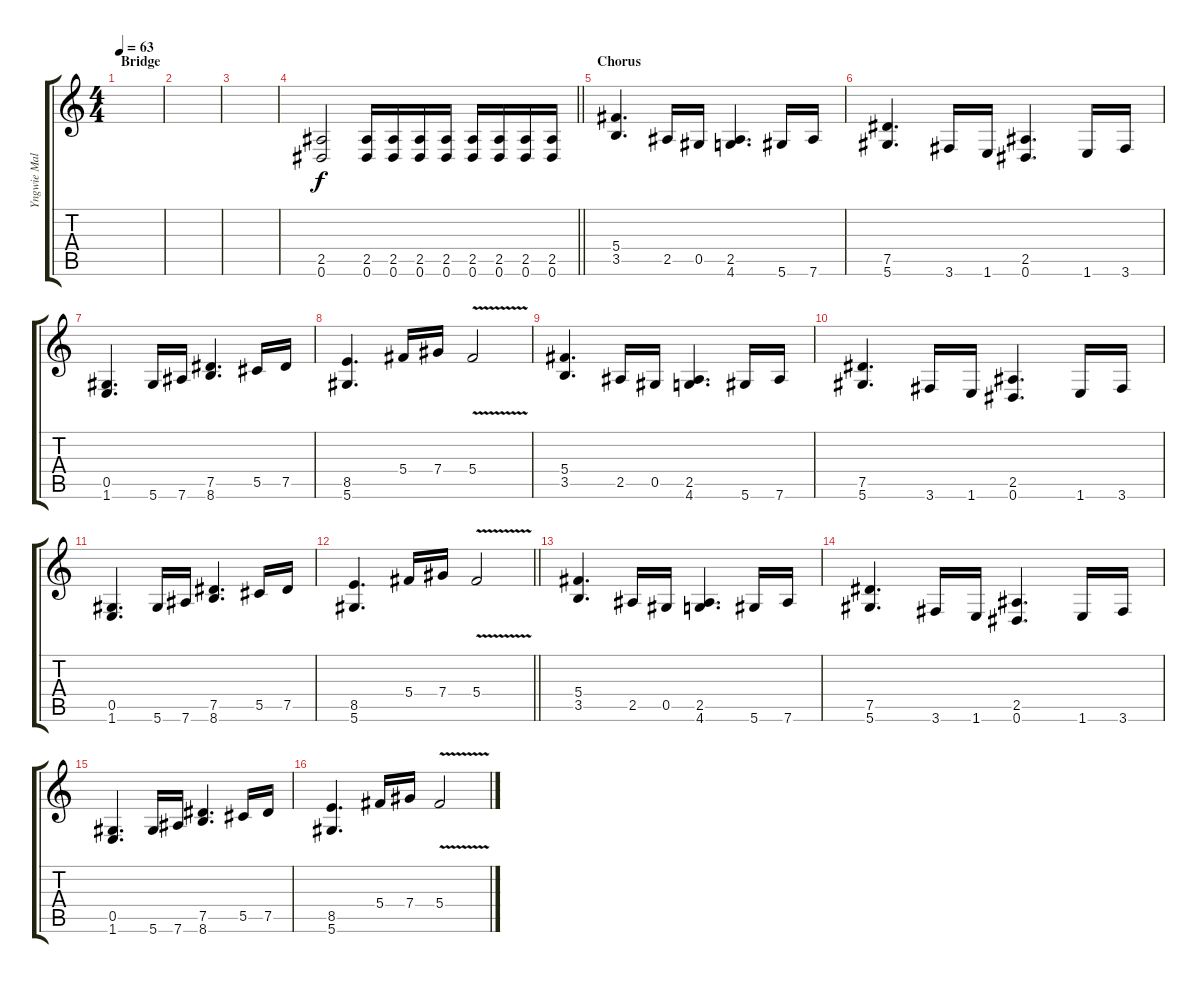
\track ("Yngwie Malmsteen" "Yngwie Mal") {instrument overdrivenguitar}
\staff {score tabs}
\tuning (Eb4 Bb3 Gb3 Db3 Ab2 Eb2) {hide}
\ts (4 4)
\section ("" "Bridge")
\tempo 63
\clef g2
\ks c
|
|
|
\barLineRight lightlight
(2.5 0.6).2 (2.5 0.6).16 (2.5 0.6).16 (2.5 0.6).16 (2.5 0.6).16 (2.5 0.6).16 (2.5 0.6).16 (2.5 0.6).16 (2.5 0.6).16 |
\section ("" "Chorus")
(5.4 3.5).4{d} 2.5.16 0.5.16 (2.5 4.6).4{d} 5.6.16 7.6.16 |
(7.5 5.6).4{d} 3.6.16 1.6.16 (2.5 0.6).4{d} 1.6.16 3.6.16 |
(0.5 1.6).4{d} 5.6.16 7.6.16 (7.5 8.6).4{d} 5.5.16 7.5.16 |
(8.5 5.6).4{d} 5.4.16 7.4.16 5.4{v}.2 |
(5.4 3.5).4{d} 2.5.16 0.5.16 (2.5 4.6).4{d} 5.6.16 7.6.16 |
(7.5 5.6).4{d} 3.6.16 1.6.16 (2.5 0.6).4{d} 1.6.16 3.6.16 |
(0.5 1.6).4{d} 5.6.16 7.6.16 (7.5 8.6).4{d} 5.5.16 7.5.16 |
\barLineRight lightlight
(8.5 5.6).4{d} 5.4.16 7.4.16 5.4{v}.2 |
(5.4 3.5).4{d} 2.5.16 0.5.16 (2.5 4.6).4{d} 5.6.16 7.6.16 |
(7.5 5.6).4{d} 3.6.16 1.6.16 (2.5 0.6).4{d} 1.6.16 3.6.16 |
(0.5 1.6).4{d} 5.6.16 7.6.16 (7.5 8.6).4{d} 5.5.16 7.5.16 |
(8.5 5.6).4{d} 5.4.16 7.4.16 5.4{v}.2
